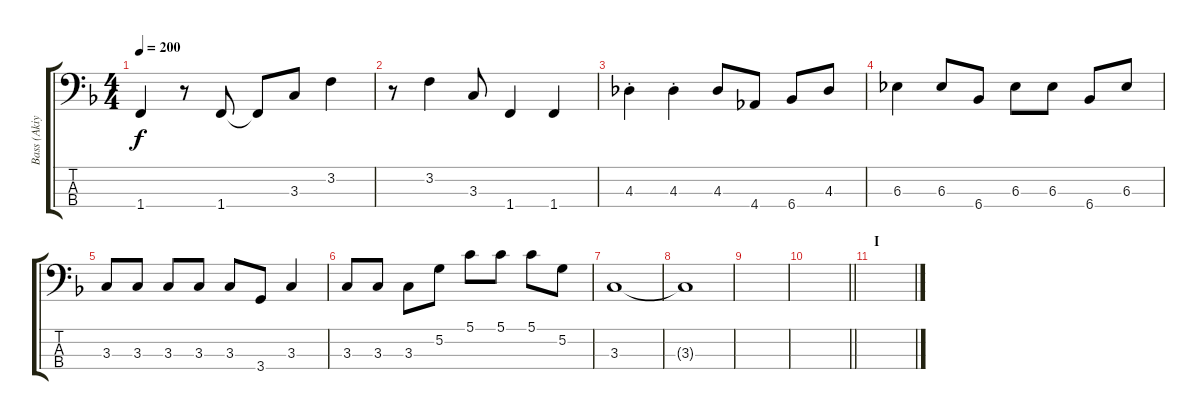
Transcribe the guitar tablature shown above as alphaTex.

\track ("Bass (Akiyama Mio)" "Bass (Akiy") {instrument electricbassfinger}
\staff {score tabs}
\tuning (G2 D2 A1 E1) {hide}
\ts (4 4)
\tempo 200
\clef f4
\ks f
1.4.4{dy f} r.8 1.4.8 1.4{t}.8 3.3.8 3.2.4 |
r.8 3.2.4 3.3.8 1.4.4 1.4.4 |
4.3{st}.4 4.3{st}.4 4.3.8 4.4.8 6.4.8 4.3.8 |
6.3.4 6.3.8 6.4.8 6.3.8 6.3.8 6.4.8 6.3.8 |
3.3.8 3.3.8 3.3.8 3.3.8 3.3.8 3.4.8 3.3.4 |
3.3.8 3.3.8 3.3.8 5.2.8 5.1.8 5.1.8 5.1.8 5.2.8 |
3.3.1 |
3.3{t}.1 |
|
\barLineRight lightlight
|
\section ("" "I")
